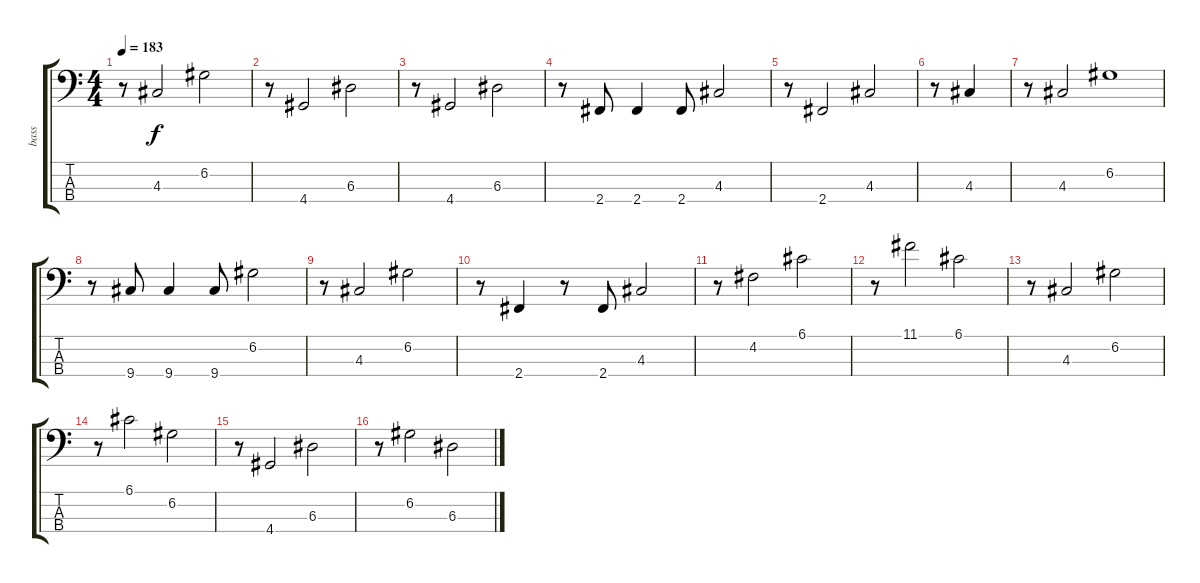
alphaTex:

\track ("bass" "bass") {instrument electricbassfinger}
\staff {score tabs}
\tuning (G2 D2 A1 E1) {hide}
\ts (4 4)
\tempo 183
\clef f4
\ks c
r.8{dy f} 4.3.2 6.2.2 |
r.8 4.4.2 6.3.2 |
r.8 4.4.2 6.3.2 |
r.8 2.4.8 2.4.4 2.4.8 4.3.2 |
r.8 2.4.2 4.3.2 |
r.8 4.3.4 |
r.8 4.3.2 6.2.1 |
r.8 9.4.8 9.4.4 9.4.8 6.2.2 |
r.8 4.3.2 6.2.2 |
r.8 2.4.4 r.8 2.4.8 4.3.2 |
r.8 4.2.2 6.1.2 |
r.8 11.1.2 6.1.2 |
r.8 4.3.2 6.2.2 |
r.8 6.1.2 6.2.2 |
r.8 4.4.2 6.3.2 |
r.8 6.2.2 6.3.2
